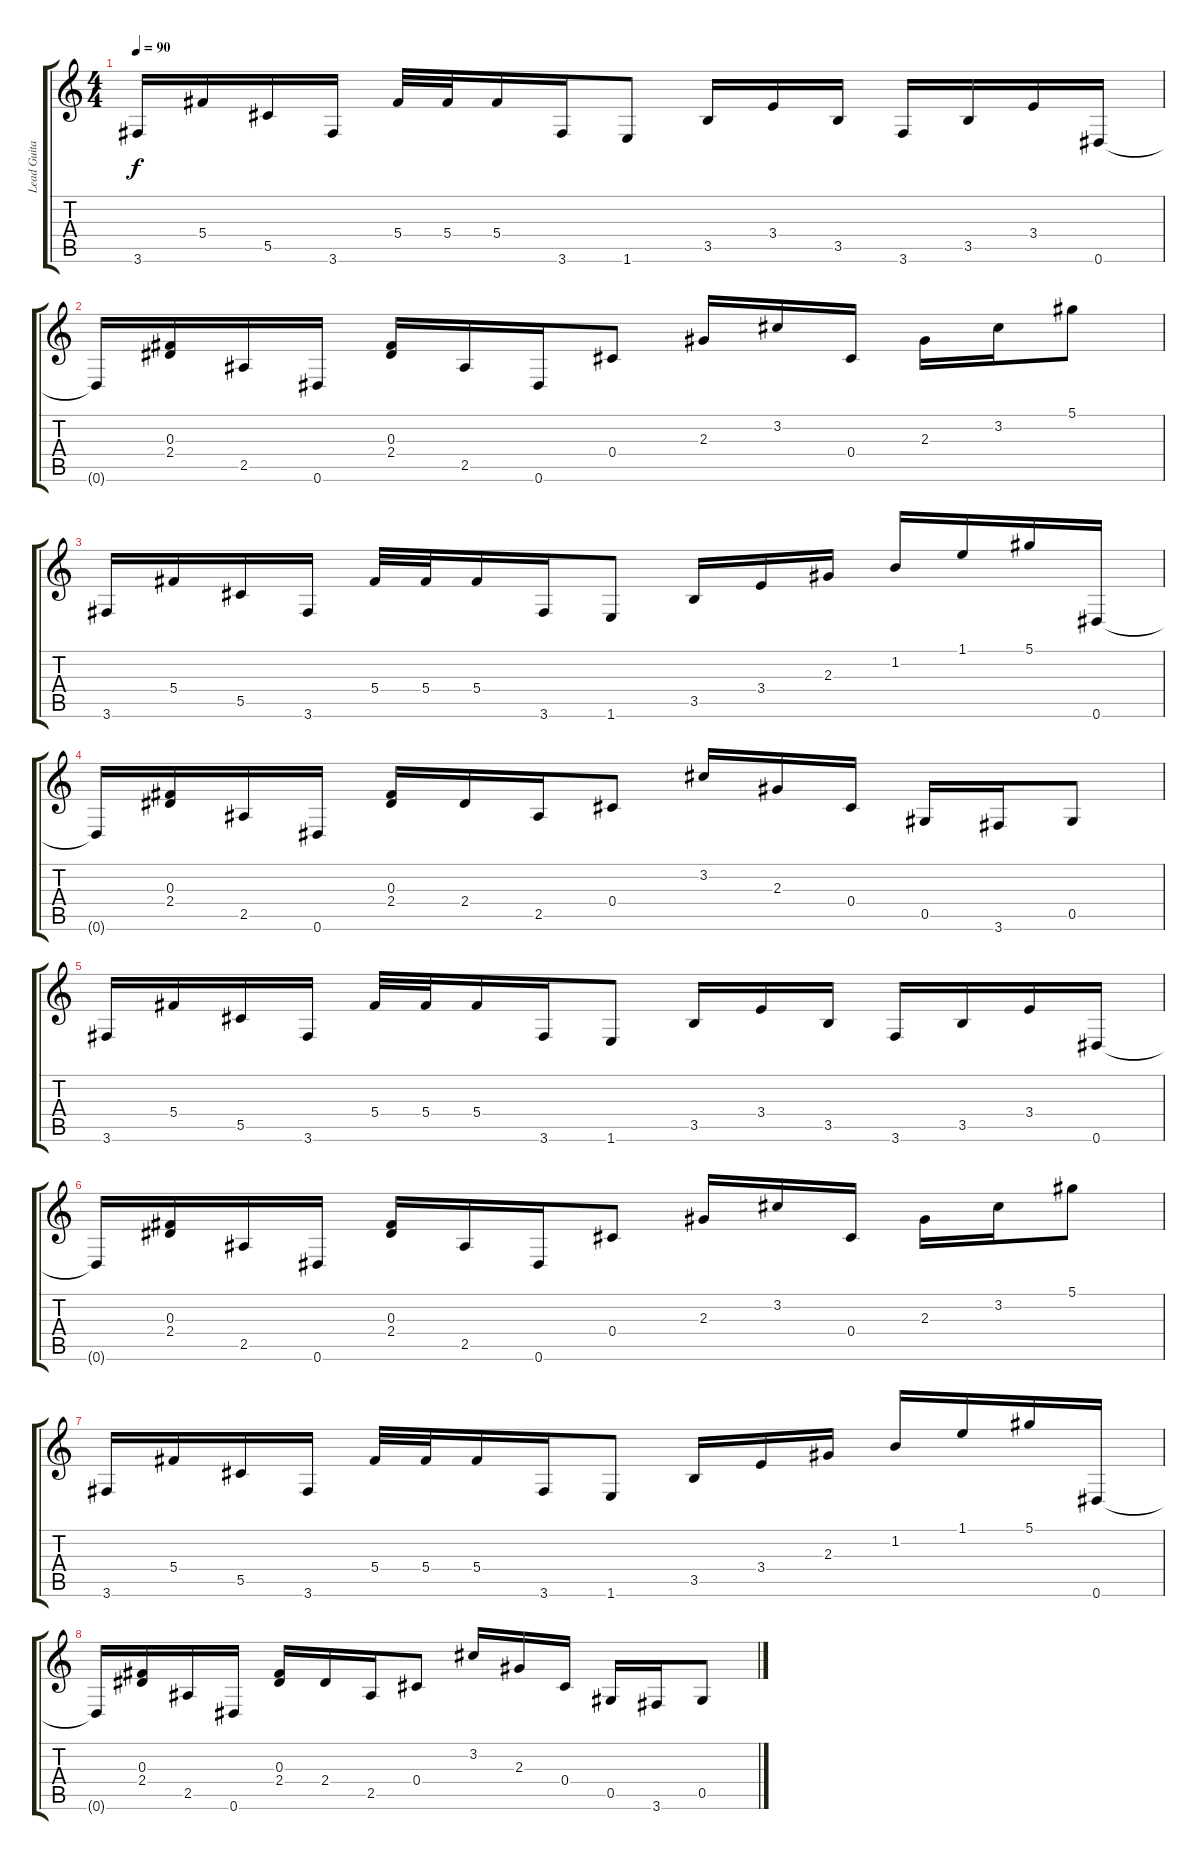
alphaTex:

\track ("Lead Guitar" "Lead Guita") {instrument overdrivenguitar}
\staff {score tabs}
\tuning (Eb4 Bb3 Gb3 Db3 Ab2 Eb2) {hide}
\ts (4 4)
\tempo 90
\clef g2
\ks c
3.6.16{dy f instrument overdrivenguitar} 5.4.16 5.5.16 3.6.16 5.4.32 5.4.32 5.4.16 3.6.16 1.6.8 3.5.16 3.4.16 3.5.16 3.6.16 3.5.16 3.4.16 0.6.16 |
0.6{t}.16 (0.3 2.4).16 2.5.16 0.6.16 (0.3 2.4).16 2.5.16 0.6.16 0.4.8 2.3.16 3.2.16 0.4.16 2.3.16 3.2.16 5.1.8 |
3.6.16 5.4.16 5.5.16 3.6.16 5.4.32 5.4.32 5.4.16 3.6.16 1.6.8 3.5.16 3.4.16 2.3.16 1.2.16 1.1.16 5.1.16 0.6.16 |
0.6{t}.16 (0.3 2.4).16 2.5.16 0.6.16 (0.3 2.4).16 2.4.16 2.5.16 0.4.8 3.2.16 2.3.16 0.4.16 0.5.16 3.6.16 0.5.8 |
3.6.16 5.4.16 5.5.16 3.6.16 5.4.32 5.4.32 5.4.16 3.6.16 1.6.8 3.5.16 3.4.16 3.5.16 3.6.16 3.5.16 3.4.16 0.6.16 |
0.6{t}.16 (0.3 2.4).16 2.5.16 0.6.16 (0.3 2.4).16 2.5.16 0.6.16 0.4.8 2.3.16 3.2.16 0.4.16 2.3.16 3.2.16 5.1.8 |
3.6.16 5.4.16 5.5.16 3.6.16 5.4.32 5.4.32 5.4.16 3.6.16 1.6.8 3.5.16 3.4.16 2.3.16 1.2.16 1.1.16 5.1.16 0.6.16 |
0.6{t}.16 (0.3 2.4).16 2.5.16 0.6.16 (0.3 2.4).16 2.4.16 2.5.16 0.4.8 3.2.16 2.3.16 0.4.16 0.5.16 3.6.16 0.5.8
